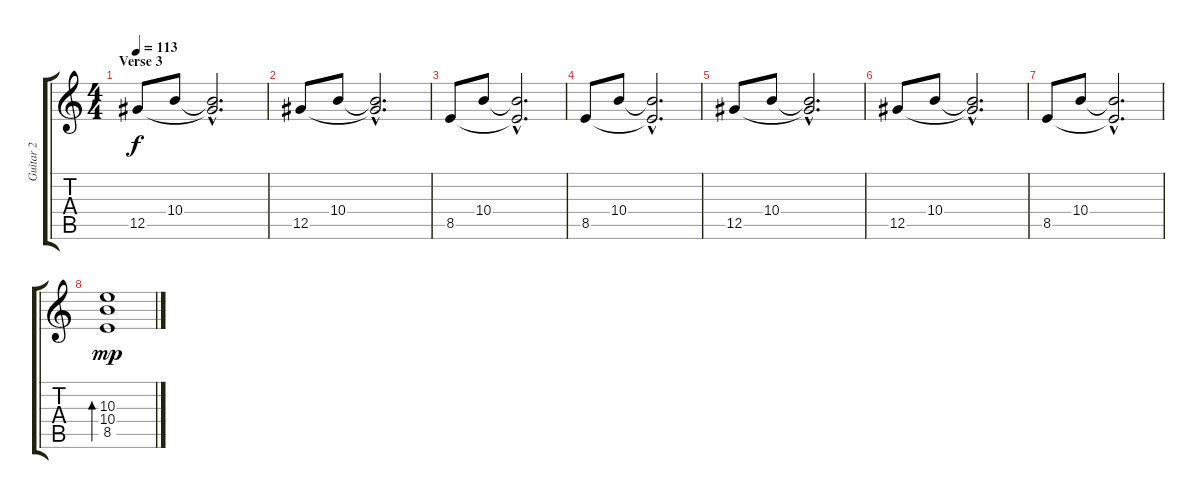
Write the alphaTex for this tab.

\track ("Guitar 2" "Guitar 2") {instrument acousticguitarsteel}
\staff {score tabs}
\tuning (Eb4 Bb3 Gb3 Db3 Ab2 Eb2) {hide}
\ts (4 4)
\section ("" "Verse 3")
\tempo 113
\clef g2
\ks c
12.5.8{dy f volume 9 balance 3 instrument acousticguitarsteel} 10.4.8 (10.4{hac t} 12.5{hac t}).2{d} |
12.5.8 10.4.8 (10.4{hac t} 12.5{hac t}).2{d} |
8.5.8 10.4.8 (10.4{hac t} 8.5{hac t}).2{d} |
8.5.8 10.4.8 (10.4{hac t} 8.5{hac t}).2{d} |
12.5.8 10.4.8 (10.4{hac t} 12.5{hac t}).2{d} |
12.5.8 10.4.8 (10.4{hac t} 12.5{hac t}).2{d} |
8.5.8 10.4.8 (10.4{hac t} 8.5{hac t}).2{d} |
(10.3 10.4 8.5).1{bd 60 dy mp}
